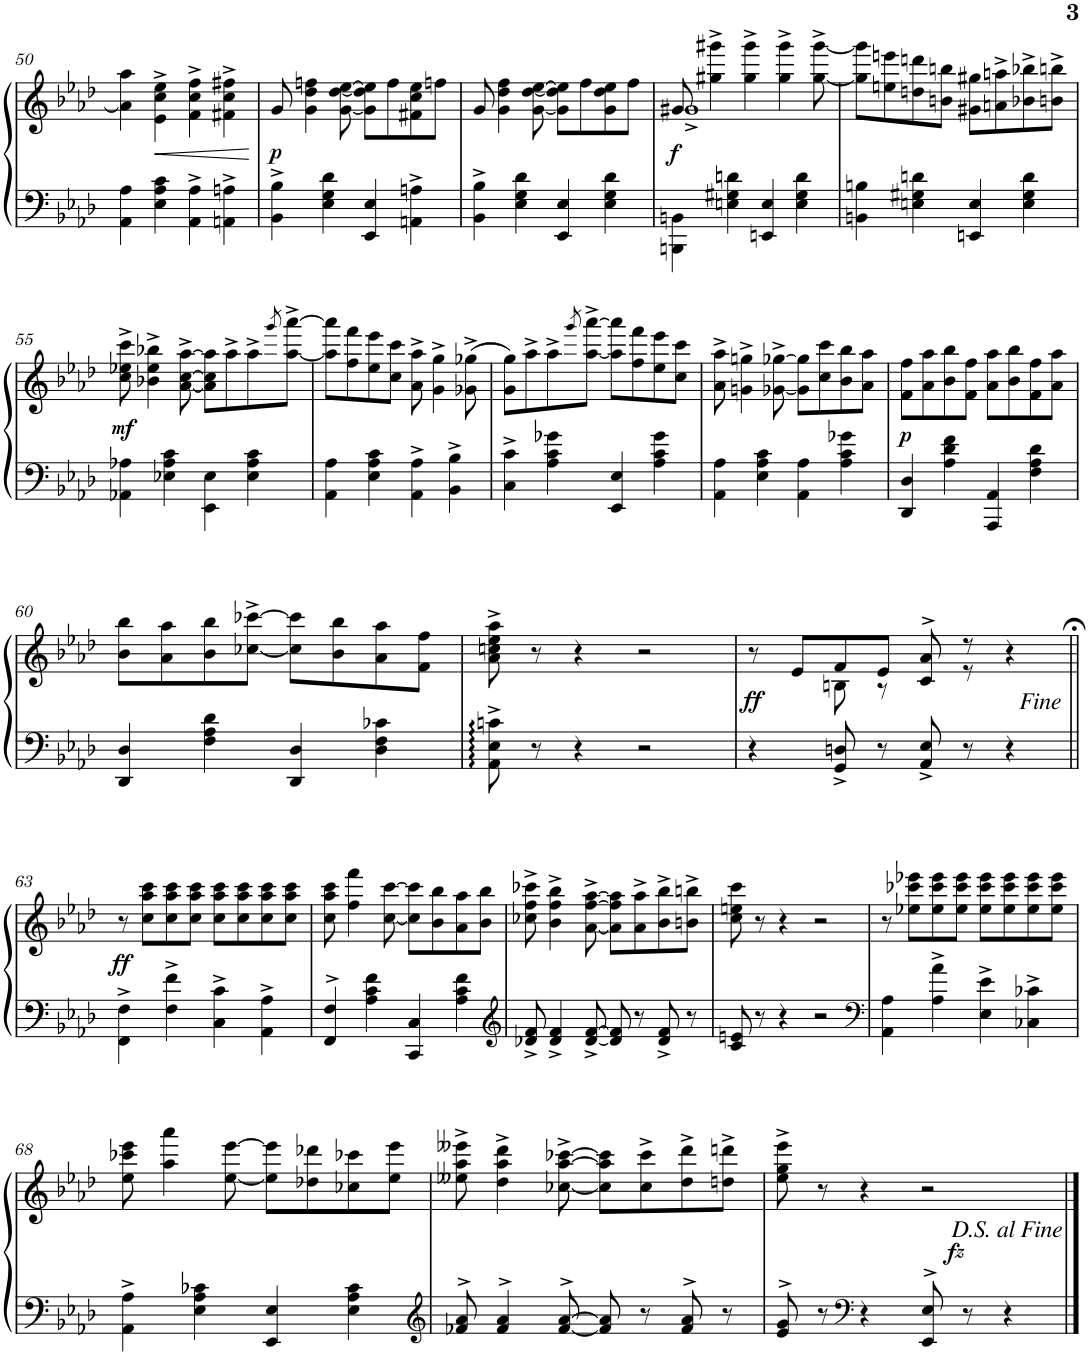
**kern	**kern	**dynam
*part1	*part1	*part1
*staff2	*staff1	*staff1/2
*I"Piano	*	*
*I'Pno.	*	*
!!LO:PB:g=z
*clefF4	*clefG2	*
*k[b-e-a-d-]	*k[b-e-a-d-]	*
*M4/4	*M4/4	*
*met(c)	*met(c)	*
=50	=50	=50
4AA-\ 4A-\	4a-\] 4aa-\	.
!	!	!LO:HP:b
4E-\ 4A-\ 4c\	4e-\^ 4cc\^ 4ee-\^	<
4AA-\^ 4A-\^	4f\^ 4cc\^ 4ff\^	.
4AAn\^ 4An\^	4f#X\^ 4cc\^ 4ff#X\^	.
.	.	[
=51	=51	=51
!	!	!LO:DY:b
4BB-\^ 4B-\^	8g/	p
.	4g\ 4dd-\ 4ffn\	.
4E-\ 4G\ 4d-\	.	.
.	[8g\ [8dd-\ [8ee-\	.
4EE-/ 4E-/	8g\] 8dd-\] 8ee-\]L	.
.	8ff\	.
4AAn\^ 4An\^	8f#X\ 8cc\ 8ee-\	.
.	8ffn\J	.
=52	=52	=52
4BB-\^ 4B-\^	8g/	.
.	4g\ 4dd-\ 4ff\	.
4E-\ 4G\ 4d-\	.	.
.	[8g\ [8dd-\ [8ee-\	.
4EE-/ 4E-/	8g\] 8dd-\] 8ee-\]L	.
.	8ff\	.
4E-\ 4G\ 4d-\	8g\ 8dd-\ 8ee-\	.
.	8ff\J	.
=53	=53	=53
*	*^	*
!	!	!	!LO:DY:b
4BBBn\ 4BBn\	8g#X/	1g#^	f
.	4gg#X\^> 4ggg#X\^>	.	.
4En\ 4G#X\ 4dn\	.	.	.
.	4gg#\^> 4ggg#\^>	.	.
4EEn/ 4E/	.	.	.
.	4gg#\^> 4ggg#\^>	.	.
4E\ 4G#\ 4d\	.	.	.
.	[8gg#\^> [8ggg#\^>	.	.
*	*v	*v	*
=54	=54	=54
4BBn\ 4Bn\	8gg#\] 8ggg#\]L	.
.	8een\ 8eeen\	.
4En\ 4G#X\ 4dn\	8ddn\ 8dddn\	.
.	8bn\ 8bbn\J	.
4EEn/ 4E/	8g#X\ 8gg#X\L	.
.	8an\^ 8aan\^	.
4E\ 4G#\ 4d\	8b-X\^ 8bb-X\^	.
.	8bn\^ 8bbn\^J	.
!!LO:LB:g=z
=55	=55	=55
!	!	!LO:DY:b
4AA-X\ 4A-X\	8cc\^ 8ee-X\^ 8ccc\^	mf
.	4b-X\^ 4ee-\^ 4bb-X\^	.
4E-X\ 4A-\ 4c\	.	.
.	[8a-\^ [8cc\^ [8aa-\^	.
4EE-\ 4E-\	8a-\] 8cc\] 8aa-\]L	.
.	8aa-^\	.
4E-\ 4A-\ 4c\	8aa-^\	.
.	8qggg/	.
.	[8aa-\^ [8aaa-\^J	.
=56	=56	=56
4AA-\ 4A-\	8aa-\] 8aaa-\]L	.
.	8ff\ 8fff\	.
4E-\ 4A-\ 4c\	8ee-\ 8eee-\	.
.	8cc\ 8ccc\J	.
4AA-\^ 4A-\^	8a-\^ 8aa-\^	.
.	4g\^ 4gg\^	.
4BB-\^ 4B-\^	.	.
.	(8g-X\^ 8gg-X\^	.
=57	=57	=57
4C\^ 4c\^	8g\ 8gg\L)	.
.	8aa-^\	.
4A-\ 4c\ 4g-X\	8aa-^\	.
.	8qggg/	.
.	[8aa-\^ [8aaa-\^J	.
4EE-/ 4E-/	8aa-\] 8aaa-\]L	.
.	8ff\ 8fff\	.
4A-\ 4c\ 4g-\	8ee-\ 8eee-\	.
.	8cc\ 8ccc\J	.
=58	=58	=58
4AA-\ 4A-\	8a-\^ 8aa-\^	.
.	4gn\^ 4ggn\^	.
4E-\ 4A-\ 4c\	.	.
.	[8g-X\^ [8gg-X\^	.
4AA-\ 4A-\	8g-\] 8gg-\]L	.
.	8cc\ 8ccc\	.
4A-\ 4c\ 4g-X\	8b-\ 8bb-\	.
.	8a-\ 8aa-\J	.
=59	=59	=59
!	!	!LO:DY:b
4DD-/ 4D-/	8f\ 8ff\L	p
.	8a-\ 8aa-\	.
4A-\ 4d-\ 4f\	8b-\ 8bb-\	.
.	8f\ 8ff\J	.
4AAA-/ 4AA-/	8a-\ 8aa-\L	.
.	8b-\ 8bb-\	.
4F\ 4A-\ 4d-\	8f\ 8ff\	.
.	8a-\ 8aa-\J	.
!!LO:LB:g=z
=60	=60	=60
4DD-/ 4D-/	8b-\ 8bb-\L	.
.	8a-\ 8aa-\	.
4F\ 4A-\ 4d-\	8b-\ 8bb-\	.
.	[8cc-X\^ [8ccc-X\^J	.
4DD-/ 4D-/	8cc-\] 8ccc-\]L	.
.	8b-\ 8bb-\	.
4D-\ 4F\ 4c-X\	8a-\ 8aa-\	.
.	8f\ 8ff\J	.
=61	=61	=61
8AA-\^ 8E-\^ 8cn\^	8a-\^ 8ccn\^ 8ee-\^ 8aa-\^	.
8r	8r	.
4r	4r	.
2r	2r	.
=62	=62	=62
*	*^	*
!	!	!	!LO:DY:b
4r	8r	4ryy	ff
.	8e-/L	.	.
8GG/^ 8Dn/^	8f/	8Bn\	.
8r	8e-/J	8r	.
8AA-/^ 8E-/^	8c/^> 8a-/^>	8ryy	.
8r	8r	8r	.
4r	4r	4ryy	.
!!LO:LB:g=z
=63||	=63||	=63||	=63||
!	!	!	!LO:DY:b
*	*v	*v	*
4FF\^ 4F\^	8r	ff
.	8cc\ 8aa-\ 8ccc\L	.
4F\^ 4f\^	8cc\ 8aa-\ 8ccc\	.
.	8cc\ 8aa-\ 8ccc\J	.
4C\^ 4c\^	8cc\ 8aa-\ 8ccc\L	.
.	8cc\ 8aa-\ 8ccc\	.
4AA-\^ 4A-\^	8cc\ 8aa-\ 8ccc\	.
.	8cc\ 8aa-\ 8ccc\J	.
=64	=64	=64
4FF/^> 4F/^>	8cc\ 8aa-\ 8ccc\	.
.	4ff\ 4fff\	.
4A-\ 4c\ 4f\	.	.
.	[8cc\ [8ccc\	.
4CC/ 4C/	8cc\] 8ccc\]L	.
.	8b-\ 8bb-\	.
4A-\ 4c\ 4f\	8a-\ 8aa-\	.
.	8b-\ 8bb-\J	.
=65	=65	=65
*clefG2	*	*
8d-X/^ 8f/^	8cc-X\^ 8ff\^ 8ccc-X\^	.
4d-/^ 4f/^	4b-\^ 4ff\^ 4bb-\^	.
[8d-/^ [8f/^	[8a-\^ [8ff\^ [8aa-\^	.
8d-/] 8f/]	8a-\] 8ff\] 8aa-\]L	.
8r	8a-\^ 8aa-\^	.
8d-/^ 8f/^	8b-\^ 8bb-\^	.
8r	8bn\^ 8bbn\^J	.
=66	=66	=66
8c/ 8en/	8cc\ 8een\ 8ccc\	.
8r	8r	.
4r	4r	.
2r	2r	.
=67	=67	=67
*clefF4	*	*
4AA-\ 4A-\	8r	.
.	8ee-X\ 8ccc-X\ 8eee-X\L	.
4A-\^ 4a-\^	8ee-\ 8ccc-\ 8eee-\	.
.	8ee-\ 8ccc-\ 8eee-\J	.
4E-\^ 4e-\^	8ee-\ 8ccc-\ 8eee-\L	.
.	8ee-\ 8ccc-\ 8eee-\	.
4C-X\^ 4c-X\^	8ee-\ 8ccc-\ 8eee-\	.
.	8ee-\ 8ccc-\ 8eee-\J	.
!!LO:LB:g=z
=68	=68	=68
4AA-\^ 4A-\^	8ee-\ 8ccc-X\ 8eee-\	.
.	4aa-\ 4aaa-\	.
4E-\ 4A-\ 4c-X\	.	.
.	[8ee-\ [8eee-\	.
4EE-/ 4E-/	8ee-\] 8eee-\]L	.
.	8dd-X\ 8ddd-X\	.
4E-\ 4A-\ 4c-\	8cc-X\ 8ccc-X\	.
.	8ee-\ 8eee-\J	.
=69	=69	=69
*clefG2	*	*
8f-X/^> 8a-/^>	8ee--X\^ 8aa-\^ 8eee--X\^	.
4f-/^> 4a-/^>	4dd-\^ 4aa-\^ 4ddd-\^	.
[8f-/^> [8a-/^>	[8cc-X\^ [8aa-\^ [8ccc-X\^	.
8f-/] 8a-/]	8cc-\] 8aa-\] 8ccc-\]L	.
8r	8cc-\^ 8ccc-\^	.
8f-/^> 8a-/^>	8dd-\^ 8ddd-\^	.
8r	8ddn\^ 8dddn\^J	.
=70	=70	=70
8e-/^> 8g/^>	8ee-\^ 8gg\^ 8eee-\^	.
8r	8r	.
*clefF4	*	*
4r	4r	.
8EE-/^> 8E-/^>	2r	.
!	!	!LO:DY:a=2
8r	.	fz
4r	.	.
==	==	==
*-	*-	*-
